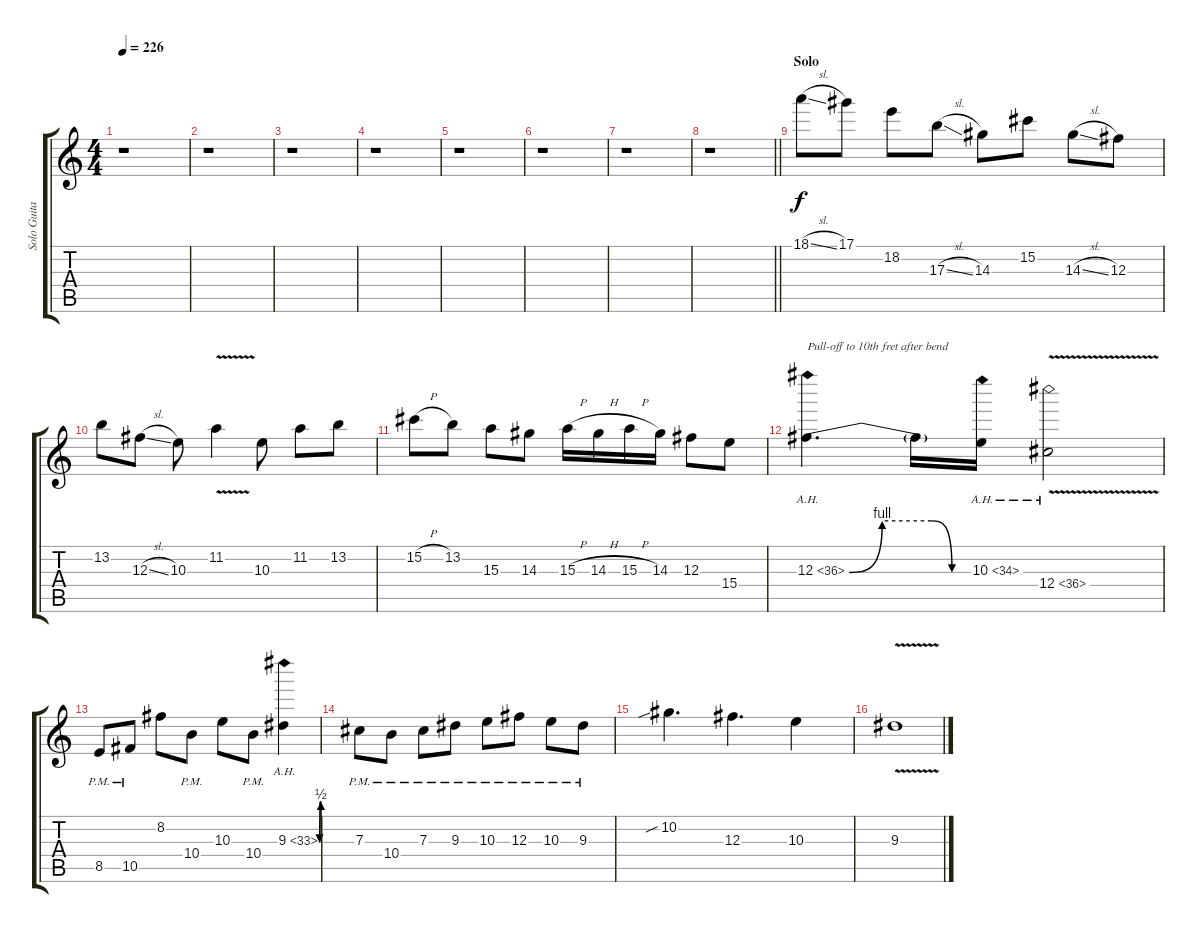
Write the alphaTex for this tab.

\track ("Solo Guitar" "Solo Guita") {instrument overdrivenguitar}
\staff {score tabs}
\tuning (Eb4 Bb3 Gb3 Db3 Ab2 Db2) {hide}
\ts (4 4)
\tempo 226
\clef g2
\ks c
r.1{dy f} |
r.1 |
r.1 |
r.1 |
r.1 |
r.1 |
r.1 |
\barLineRight lightlight
r.1 |
\section ("" "Solo")
18.1{sl}.8 17.1.8 18.2.8 17.3{sl}.8 14.3.8 15.2.8 14.3{sl}.8 12.3.8 |
13.2.8 12.3{sl}.8 10.3.8 11.2{v}.4 10.3.8 11.2.8 13.2.8 |
15.2{h}.8 13.2.8 15.3.8 14.3.8 15.3{h}.16 14.3{h}.16 15.3{h}.16 14.3.16 12.3.8 15.4.8 |
12.3{be (custom 0 0 16 4 40 4 50 0 60 0) ah 24}.4{d txt "Pull-off to 10th fret after bend"} 12.3{t}.16 10.3{ah 24}.16 12.4{ah 24 v}.2 |
8.5{pm}.8 10.5{pm}.8 8.2.8 10.4{pm}.8 10.3.8 10.4{pm}.8 9.3{be (custom 0 0 11 0 15 2 25 2 31 0 60 0) ah 24}.4 |
7.3{pm}.8 10.4{pm}.8 7.3{pm}.8 9.3{pm}.8 10.3{pm}.8 12.3{pm}.8 10.3{pm}.8 9.3{pm}.8 |
10.2{sib}.4{d} 12.3.4{d} 10.3.4 |
9.3{v}.1
